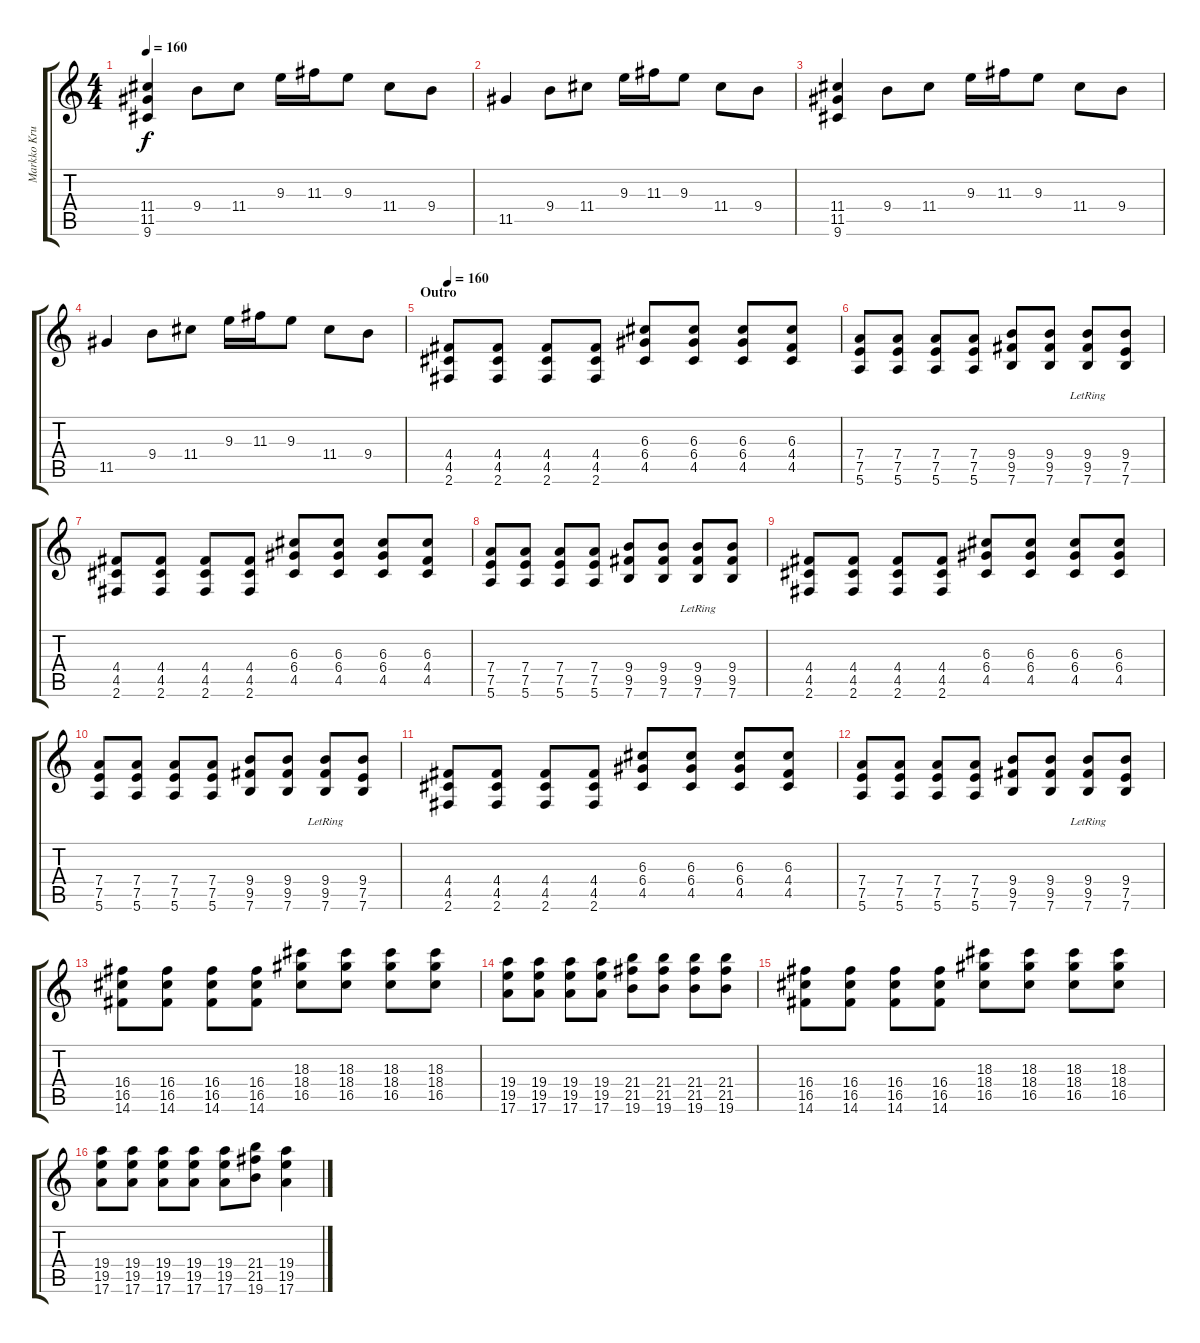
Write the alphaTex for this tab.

\track ("Markko Kruz" "Markko Kru") {instrument overdrivenguitar}
\staff {score tabs}
\tuning (E4 B3 G3 D3 A2 E2) {hide}
\ts (4 4)
\tempo 160
\clef g2
\ks c
(11.4 11.5 9.6).4{dy f} 9.4.8 11.4.8 9.3.16 11.3.16 9.3.8 11.4.8 9.4.8 |
11.5.4 9.4.8 11.4.8 9.3.16 11.3.16 9.3.8 11.4.8 9.4.8 |
(11.4 11.5 9.6).4 9.4.8 11.4.8 9.3.16 11.3.16 9.3.8 11.4.8 9.4.8 |
11.5.4 9.4.8 11.4.8 9.3.16 11.3.16 9.3.8 11.4.8 9.4.8 |
\section ("" "Outro")
\tempo 160
(4.4 4.5 2.6).8{volume 11 instrument overdrivenguitar} (4.4 4.5 2.6).8 (4.4 4.5 2.6).8 (4.4 4.5 2.6).8 (6.3 6.4 4.5).8 (6.3 6.4 4.5).8 (6.3 6.4 4.5).8 (6.3 4.4 4.5).8 |
(7.4 7.5 5.6).8 (7.4 7.5 5.6).8 (7.4 7.5 5.6).8 (7.4 7.5 5.6).8 (9.4 9.5 7.6).8 (9.4 9.5 7.6).8 (9.4{lr} 9.5 7.6).8 (9.4 7.5 7.6).8 |
(4.4 4.5 2.6).8 (4.4 4.5 2.6).8 (4.4 4.5 2.6).8 (4.4 4.5 2.6).8 (6.3 6.4 4.5).8 (6.3 6.4 4.5).8 (6.3 6.4 4.5).8 (6.3 4.4 4.5).8 |
(7.4 7.5 5.6).8 (7.4 7.5 5.6).8 (7.4 7.5 5.6).8 (7.4 7.5 5.6).8 (9.4 9.5 7.6).8 (9.4 9.5 7.6).8 (9.4{lr} 9.5 7.6).8 (9.4 9.5 7.6).8 |
(4.4 4.5 2.6).8 (4.4 4.5 2.6).8 (4.4 4.5 2.6).8 (4.4 4.5 2.6).8 (6.3 6.4 4.5).8 (6.3 6.4 4.5).8 (6.3 6.4 4.5).8 (6.3 6.4 4.5).8 |
(7.4 7.5 5.6).8 (7.4 7.5 5.6).8 (7.4 7.5 5.6).8 (7.4 7.5 5.6).8 (9.4 9.5 7.6).8 (9.4 9.5 7.6).8 (9.4{lr} 9.5 7.6).8 (9.4 7.5 7.6).8 |
(4.4 4.5 2.6).8 (4.4 4.5 2.6).8 (4.4 4.5 2.6).8 (4.4 4.5 2.6).8 (6.3 6.4 4.5).8 (6.3 6.4 4.5).8 (6.3 6.4 4.5).8 (6.3 4.4 4.5).8 |
(7.4 7.5 5.6).8 (7.4 7.5 5.6).8 (7.4 7.5 5.6).8 (7.4 7.5 5.6).8 (9.4 9.5 7.6).8 (9.4 9.5 7.6).8 (9.4{lr} 9.5 7.6).8 (9.4 7.5 7.6).8 |
(16.4 16.5 14.6).8 (16.4 16.5 14.6).8 (16.4 16.5 14.6).8 (16.4 16.5 14.6).8 (18.3 18.4 16.5).8 (18.3 18.4 16.5).8 (18.3 18.4 16.5).8 (18.3 18.4 16.5).8 |
(19.4 19.5 17.6).8 (19.4 19.5 17.6).8 (19.4 19.5 17.6).8 (19.4 19.5 17.6).8 (21.4 21.5 19.6).8 (21.4 21.5 19.6).8 (21.4 21.5 19.6).8 (21.4 21.5 19.6).8 |
(16.4 16.5 14.6).8 (16.4 16.5 14.6).8 (16.4 16.5 14.6).8 (16.4 16.5 14.6).8 (18.3 18.4 16.5).8 (18.3 18.4 16.5).8 (18.3 18.4 16.5).8 (18.3 18.4 16.5).8 |
(19.4 19.5 17.6).8 (19.4 19.5 17.6).8 (19.4 19.5 17.6).8 (19.4 19.5 17.6).8 (19.4 19.5 17.6).8 (21.4 21.5 19.6).8 (19.4 19.5 17.6).4
